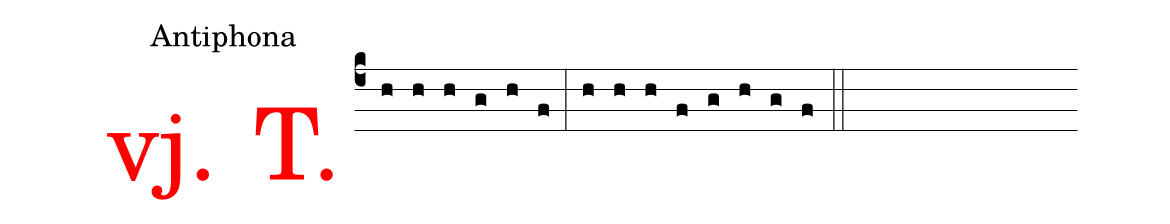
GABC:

office-part: Antiphona;
%%
.(c4)<v>\frot{vj. T.}</v> (h) (h) (h) (g) (h) (f) (:) (h) (h) (h) (f) (g) (h) (g) (f) (::)
